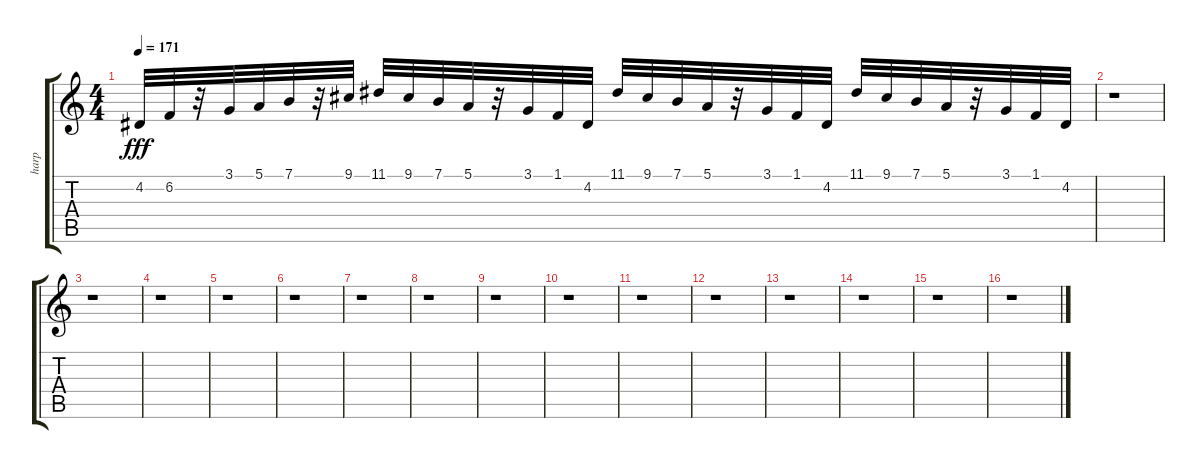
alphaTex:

\track ("harp" "harp") {instrument orchestralharp}
\staff {score tabs}
\tuning (E4 B3 G3 D3 A2 E2) {hide}
\ts (4 4)
\tempo 171
\clef g2
\ks c
4.2.32{dy fff} 6.2.32 r.32 3.1.32 5.1.32 7.1.32 r.32 9.1.32 11.1.32 9.1.32 7.1.32 5.1.32 r.32 3.1.32 1.1.32 4.2.32 11.1.32 9.1.32 7.1.32 5.1.32 r.32 3.1.32 1.1.32 4.2.32 11.1.32 9.1.32 7.1.32 5.1.32 r.32 3.1.32 1.1.32 4.2.32 |
r.1 |
r.1 |
r.1 |
r.1 |
r.1 |
r.1 |
r.1 |
r.1 |
r.1 |
r.1 |
r.1 |
r.1 |
r.1 |
r.1 |
r.1
